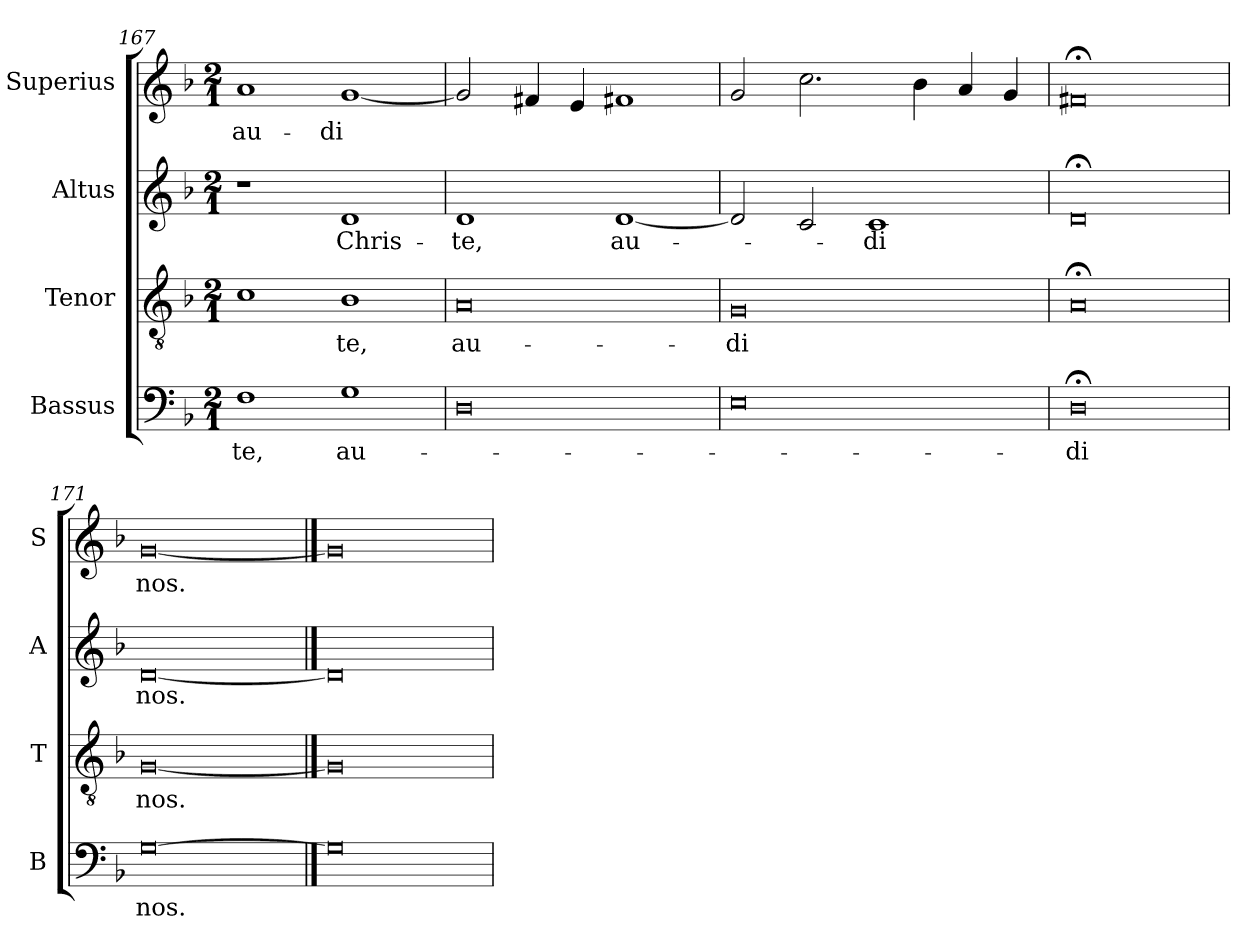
**kern	**text	**kern	**text	**kern	**text	**kern	**text
*part4	*part4	*part3	*part3	*part2	*part2	*part1	*part1
*staff4	*staff4	*staff3	*staff3	*staff2	*staff2	*staff1	*staff1
*I"Bassus	*	*I"Tenor	*	*I"Altus	*	*I"Superius	*
*I'B	*	*I'T	*	*I'A	*	*I'S	*
*clefF4	*	*clefGv2	*	*clefG2	*	*clefG2	*
*k[b-]	*	*k[b-]	*	*k[b-]	*	*k[b-]	*
*F:	*	*F:	*	*F:	*	*F:	*
*M2/1	*	*M2/1	*	*M2/1	*	*M2/1	*
=167	=167	=167	=167	=167	=167	=167	=167
1F	-te,	1c	.	1r	.	1a	au-
1G	au-	1B-	-te,	1d	Chris-	[1g	-di
=168	=168	=168	=168	=168	=168	=168	=168
0D	.	0A	au-	1d	-te,	2g]	.
.	.	.	.	.	.	4f#X	.
.	.	.	.	.	.	4e	.
.	.	.	.	[1d	au-	1f#X	.
=169	=169	=169	=169	=169	=169	=169	=169
0E	.	0G	-di	2d]	.	2g	.
.	.	.	.	2c	.	2.cc	.
.	.	.	.	1c	-di	.	.
.	.	.	.	.	.	4b-	.
.	.	.	.	.	.	4a	.
.	.	.	.	.	.	4g	.
=170	=170	=170	=170	=170	=170	=170	=170
0D;<	-di	0A;<	.	0d;<	.	0f#X;<	.
=171	=171	=171	=171	=171	=171	=171	=171
[0G	nos.	[0G	nos.	[0d	nos.	[0g	nos.
==172	==172	==172	==172	==172	==172	==172	==172
0G]	.	0G]	.	0d]	.	0g]	.
=	=	=	=	=	=	=	=
*-	*-	*-	*-	*-	*-	*-	*-
